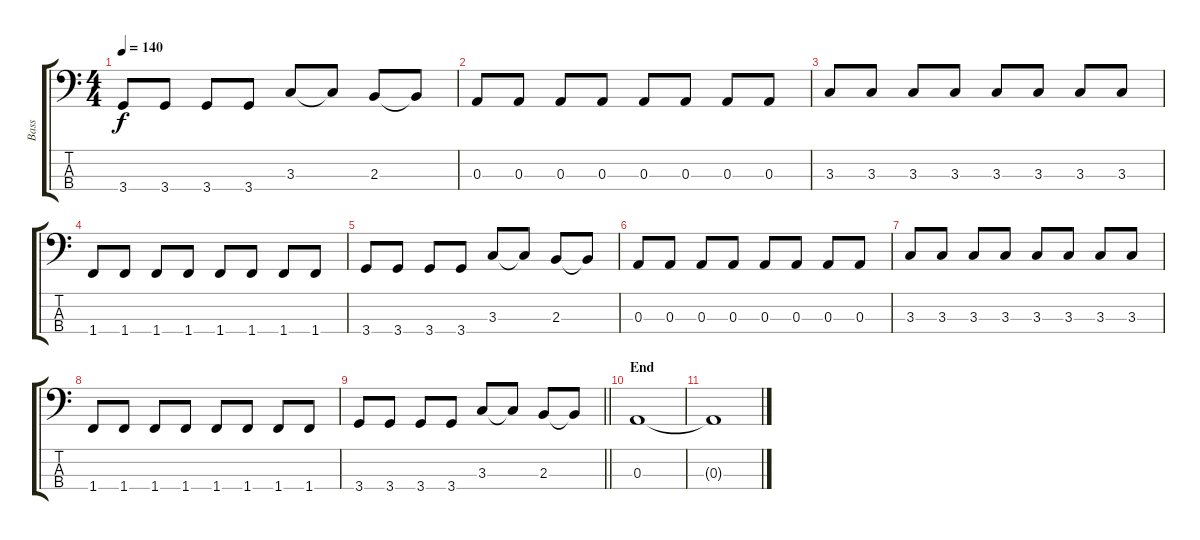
\track ("Bass" "Bass") {instrument electricbassfinger}
\staff {score tabs}
\tuning (G2 D2 A1 E1) {hide}
\ts (4 4)
\tempo 140
\clef f4
\ks c
3.4.8{dy f} 3.4.8 3.4.8 3.4.8 3.3.8 3.3{t}.8 2.3.8 2.3{t}.8 |
0.3.8 0.3.8 0.3.8 0.3.8 0.3.8 0.3.8 0.3.8 0.3.8 |
3.3.8 3.3.8 3.3.8 3.3.8 3.3.8 3.3.8 3.3.8 3.3.8 |
1.4.8 1.4.8 1.4.8 1.4.8 1.4.8 1.4.8 1.4.8 1.4.8 |
3.4.8 3.4.8 3.4.8 3.4.8 3.3.8 3.3{t}.8 2.3.8 2.3{t}.8 |
0.3.8 0.3.8 0.3.8 0.3.8 0.3.8 0.3.8 0.3.8 0.3.8 |
3.3.8 3.3.8 3.3.8 3.3.8 3.3.8 3.3.8 3.3.8 3.3.8 |
1.4.8 1.4.8 1.4.8 1.4.8 1.4.8 1.4.8 1.4.8 1.4.8 |
\barLineRight lightlight
3.4.8 3.4.8 3.4.8 3.4.8 3.3.8 3.3{t}.8 2.3.8 2.3{t}.8 |
\section ("" "End")
0.3.1 |
0.3{t}.1
